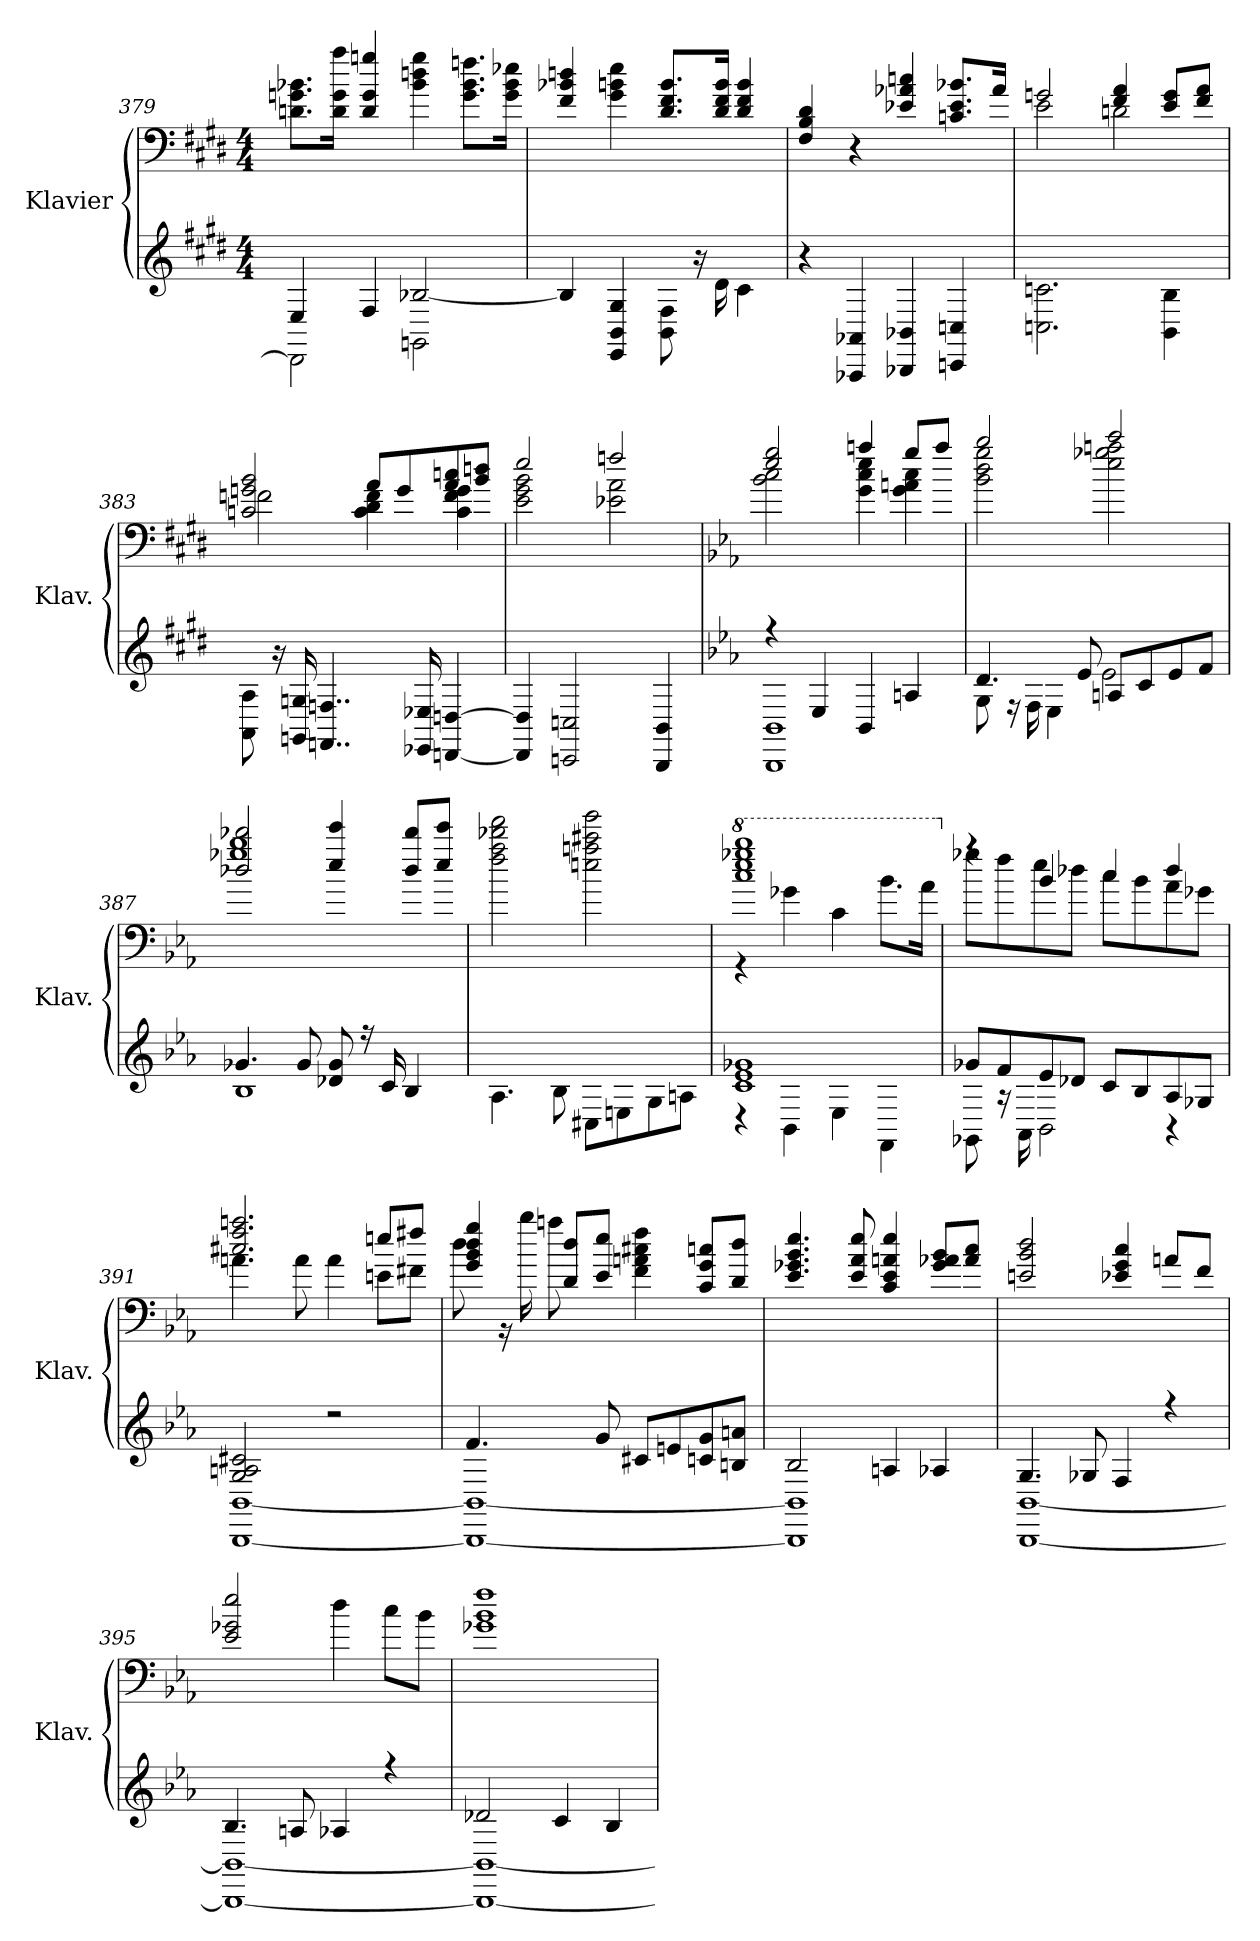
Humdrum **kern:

**kern	**kern
*part1	*part1
*staff2	*staff1
*I"Klavier	*
*I'Klav.	*
*clefG2	*clefF4
*k[f#c#g#d#]	*k[f#c#g#d#]
*M4/4	*M4/4
=379	=379
*^	*
2DD\]	4E/	8.dn\ 8.gn\ 8.b-X\L
.	.	16d\ 16g\ 16aa\Jk
.	4F#/	4d/ 4g/ 4ggn/
2GGn\	[2B-X/	4b-\ 4ddn\ 4gg\
.	.	8.g\ 8.b-\ 8.ffn\L
.	.	16g\ 16b-\ 16ee-X\Jk
*v	*v	*
!!LO:LB:g=z
=380	=380
4B-/]	4f#/ 4b-X/ 4ddn/
4EE/ 4BB/ 4G#/	4g#\ 4bn\ 4ee\
8BB\ 8F#\	8.d#/ 8.f#/ 8.b/L
16r	.
16d#\	16d#/ 16f#/ 16b/Jk
4c#\	4d#/ 4f#/ 4b/
=381	=381
4r	4F#/ 4B/ 4d#/
4AAA-X/ 4AA-X/	4r
4BBB-X/ 4BB-X/	4e-X/ 4a-X/ 4ccn/
4CCn/ 4Cn/	8.cn/ 8.e-/ 8.b-X/L
.	16a-/Jk
=382	=382
*	*^
2.Cn\ 2.cn\	2gn/	2e\
.	4f#/ 4a/	2dn\
4BB\ 4B\	8e/ 8g/L	.
.	8f#/ 8a/J	.
=383	=383	=383
8AA\ 8A\	2cn/ 2gn/ 2b/	2fn\
16r	.	.
16GGn/ 16Gn/	.	.
4..FFn/ 4..Fn/	.	.
.	8a/L	4c\ 4d#\ 4f\
.	8g/	.
16EE-X/ 16E-X/	.	.
[4DDn/ [4Dn/	8a/ 8ccn/	4c\ 4f\ 4g\
.	8b/ 8ddn/J	.
=384	=384	=384
4DD/] 4D/]	2ee/	2e\ 2g#\ 2b\
2CCn/ 2Cn/	.	.
.	2ffn/	2e-X\ 2a\
4BBB/ 4BB/	.	.
=385	=385	=385
*k[b-e-a-]	*k[b-e-a-]	*
*^	*	*
4r	1BBB- 1BB-	2ee-/ 2gg/	2b-\ 2cc\
4E-/	.	.	.
4BB-/	.	4aan/	4g\ 4cc\ 4ee-\
4An/	.	8gg/L	4g\ 4an\ 4cc\
.	.	8aa/J	.
!!LO:PB:g=z	!!
=386	=386	=386	=386
4.d/	8G\	2bb-/	2b-\ 2dd\ 2gg\
.	16r	.	.
.	16F\	.	.
.	4E-\	.	.
8e-/	.	.	.
8An/L	2e-\	2ccc/	2ee-\ 2gg-X\ 2aan\
8c/	.	.	.
8e-/	.	.	.
8f/J	.	.	.
=387	=387	=387	=387
4.g-X/	1B-	2dd-X/ 2ddd-X/	1gg-X 1bb-
8g-/	.	.	.
8d-X/ 8g-/	.	4ee-/ 4eee-/	.
16r	.	.	.
16c/	.	.	.
4B-/	.	8dd-/ 8ddd-/L	.
.	.	8ee-/ 8eee-/J	.
*v	*v	*	*
*	*v	*v
=388	=388
4.A-\	2ff\ 2aa-\ 2ddd-X\ 2fff\
8B-\	.
8C#X\L	2een\ 2aan\ 2ccc#X\ 2ggg\
8En\	.
8G\	.
8An\J	.
=389	=389
*^	*
*	*	*8va
*	*	*^
1c 1e- 1g-X	4r	1ccc 1eee- 1ggg-X 1bbb-	4r
.	4BB-\	.	4gg-X\
.	4E-\	.	4cc\
.	4FF\	.	8.bb-\L
.	.	.	16aa-\Jk
=390	=390	=390	=390
*	*	*X8va	*
8g-X/L	8GG-X\	4raa	8gg-X\L
8f/	16r	.	8ff\
.	16AA-\	.	.
8e-/	2BB-\	4b-/	8ee-\
8d-X/J	.	.	8dd-X\J
8c/L	.	4cc/	8cc\L
8B-/	.	.	8b-\
8A-/	4r	4dd-/	8a-\
8G-X/J	.	.	8g-X\J
=391	=391	=391	=391
2G/ 2An/ 2c#X/	[1BBB- [1BB-	2.cc#X/ 2.ff/ 2.aan/	4.an\
.	.	.	8a\
2r	.	.	4a\
.	.	8een/L	8en\L
.	.	8ff#X/J	8f#X\J
!!LO:LB:g=z	!!
=392	=392	=392	=392
4.f/	1BBB-_ 1BB-_	4g/ 4b-/ 4dd/ 4gg/	8dd\
.	.	.	16r
.	.	.	16bb-\
.	.	8d/ 8dd/L	8aan\
8g/	.	8e-/ 8ee-/J	2ryy
8c#X/L	.	4f\ 4an\ 4cc#X\ 4ff\	.
8en/	.	.	.
8cn/ 8g/	.	8c/ 8g/ 8ccn/L	.
8Bn/ 8an/J	.	8d/ 8dd/J	8ryy
*	*	*v	*v
=393	=393	=393
2B-/	1BBB-] 1BB-]	4.e-/ 4.g-X/ 4.b-/ 4.ee-/
.	.	8e-/ 8a-/ 8ee-/
4An/	.	4c/ 4e-/ 4an/ 4ee-/
4A-X/	.	8g-/ 8a-X/ 8b-/L
.	.	8a-/ 8cc/J
=394	=394	=394
4.G/	[1BBB- [1BB-	2en/ 2b-/ 2dd/
8G-X/	.	.
4F/	.	4e-X/ 4g/ 4cc/
4r	.	8an/L
.	.	8f/J
=395	=395	=395
4.B-/	1BBB-_ 1BB-_	2e-/ 2g-X/ 2ee-/
8An/	.	.
4A-X/	.	4dd\
4r	.	8cc\L
.	.	8b-\J
=396	=396	=396
2d-X/	1BBB-_ 1BB-_	1g-X 1b- 1ff
4c/	.	.
4B-/	.	.
*v	*v	*
=	=
*-	*-
